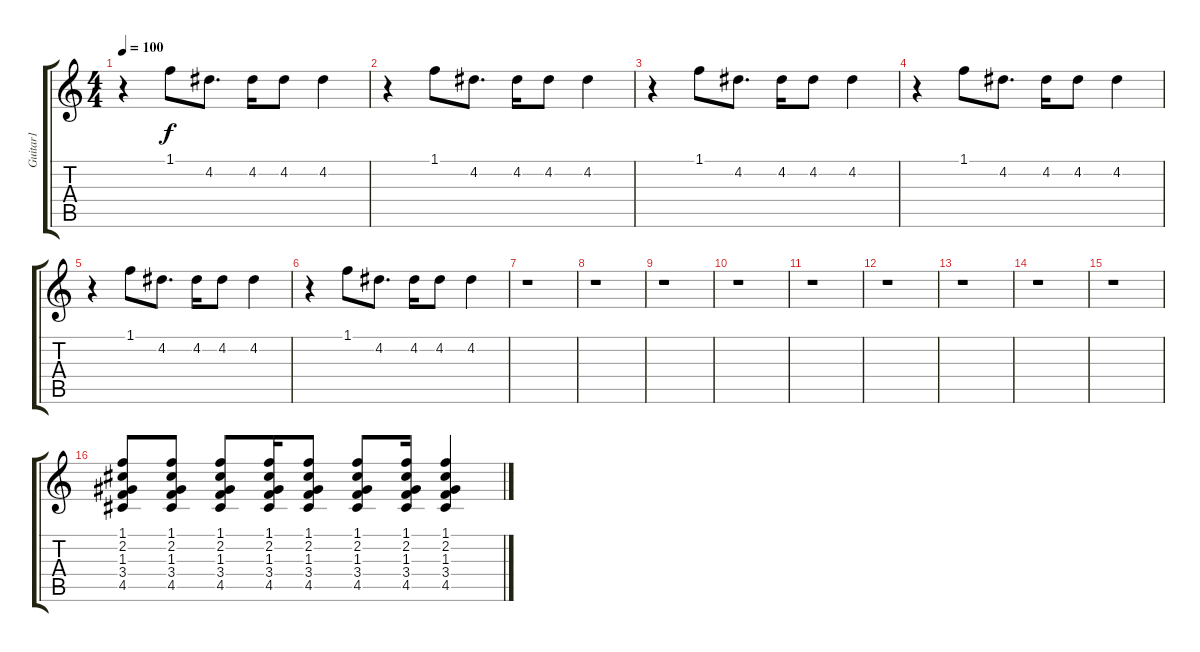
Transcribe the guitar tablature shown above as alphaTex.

\track ("Guitar1" "Guitar1") {instrument acousticguitarsteel}
\staff {score tabs}
\tuning (E4 B3 G3 D3 A2 E2) {hide}
\ts (4 4)
\tempo 100
\clef g2
\ks c
r.4{dy f} 1.1.8 4.2.8{d} 4.2.16 4.2.8 4.2.4 |
r.4 1.1.8 4.2.8{d} 4.2.16 4.2.8 4.2.4 |
r.4 1.1.8 4.2.8{d} 4.2.16 4.2.8 4.2.4 |
r.4 1.1.8 4.2.8{d} 4.2.16 4.2.8 4.2.4 |
r.4 1.1.8 4.2.8{d} 4.2.16 4.2.8 4.2.4 |
r.4 1.1.8 4.2.8{d} 4.2.16 4.2.8 4.2.4 |
r.1 |
r.1 |
r.1 |
r.1 |
r.1 |
r.1 |
r.1 |
r.1 |
r.1 |
(1.1 2.2 1.3 3.4 4.5).8 (1.1 2.2 1.3 3.4 4.5).8{txt ""} (1.1 2.2 1.3 3.4 4.5).8 (1.1 2.2 1.3 3.4 4.5).16 (1.1 2.2 1.3 3.4 4.5).8 (1.1 2.2 1.3 3.4 4.5).8 (1.1 2.2 1.3 3.4 4.5).16 (1.1 2.2 1.3 3.4 4.5).4
